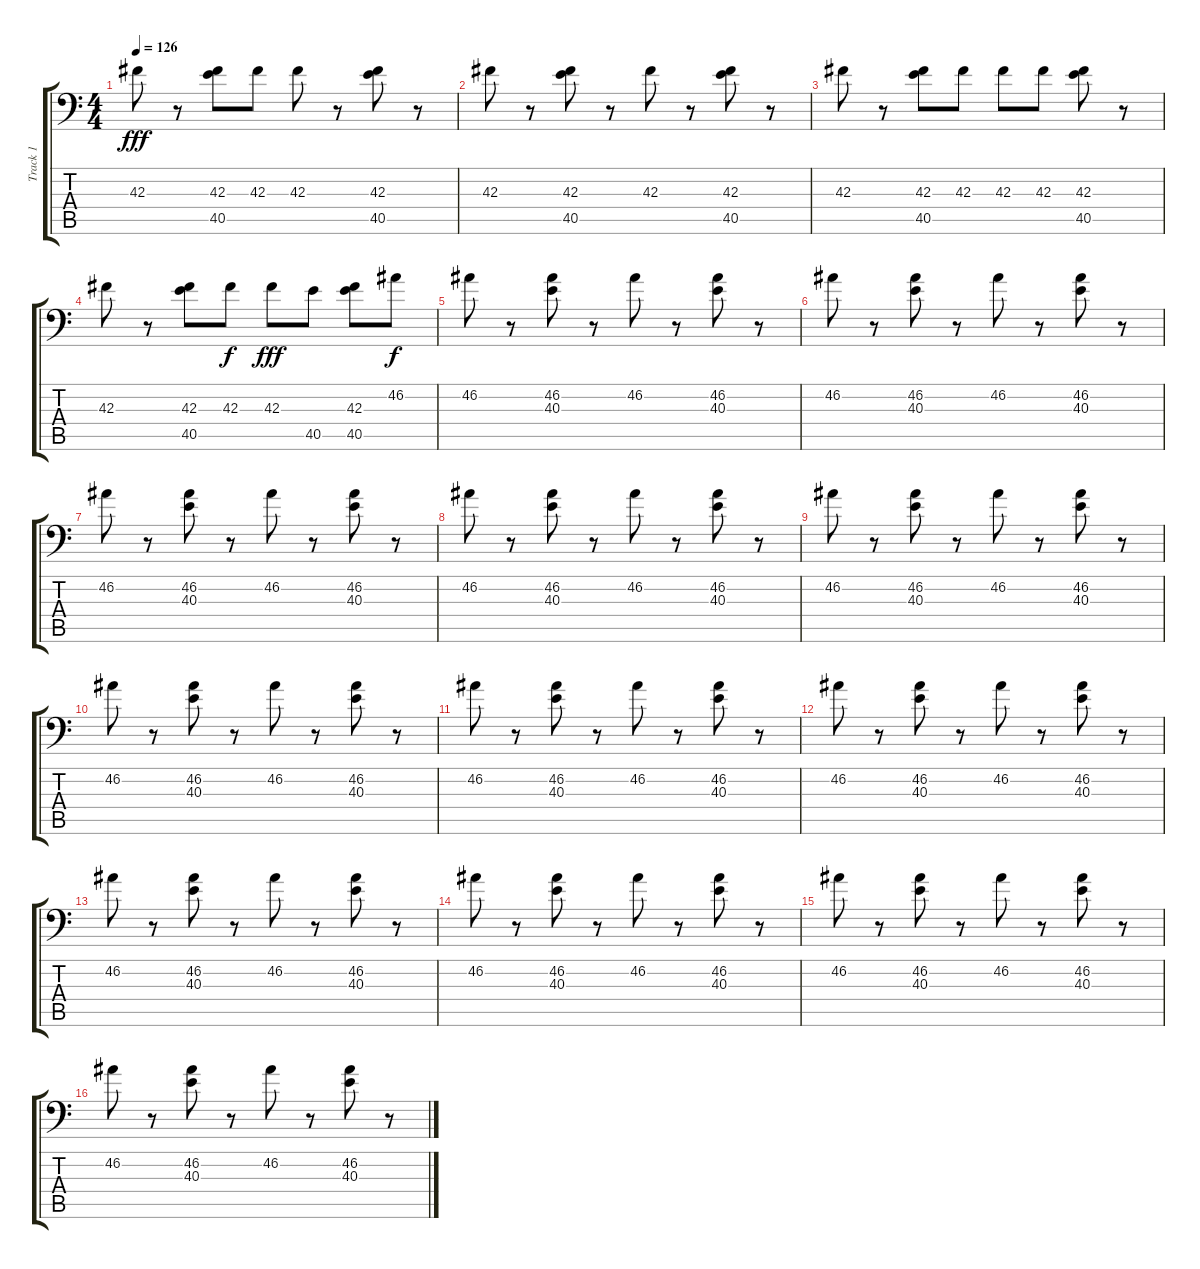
\track ("Track 1" "Track 1") {instrument acousticgrandpiano}
\staff {score tabs}
\tuning (C-1 C-1 C-1 C-1 C-1 C-1) {hide}
\ts (4 4)
\tempo 126
\clef f4
\ks c
42.3.8{dy fff} r.8 (42.3 40.5).8 42.3.8 42.3.8 r.8 (42.3 40.5).8 r.8 |
42.3.8 r.8 (42.3 40.5).8 r.8 42.3.8 r.8 (42.3 40.5).8 r.8 |
42.3.8 r.8 (42.3 40.5).8 42.3.8 42.3.8 42.3.8 (42.3 40.5).8 r.8 |
42.3.8 r.8 (42.3 40.5).8 42.3.8{dy f} 42.3.8{dy fff} 40.5.8 (42.3 40.5).8 46.2.8{dy f} |
46.2.8 r.8 (46.2 40.3).8 r.8 46.2.8 r.8 (46.2 40.3).8 r.8 |
46.2.8 r.8 (46.2 40.3).8 r.8 46.2.8 r.8 (46.2 40.3).8 r.8 |
46.2.8 r.8 (46.2 40.3).8 r.8 46.2.8 r.8 (46.2 40.3).8 r.8 |
46.2.8 r.8 (46.2 40.3).8 r.8 46.2.8 r.8 (46.2 40.3).8 r.8 |
46.2.8 r.8 (46.2 40.3).8 r.8 46.2.8 r.8 (46.2 40.3).8 r.8 |
46.2.8 r.8 (46.2 40.3).8 r.8 46.2.8 r.8 (46.2 40.3).8 r.8 |
46.2.8 r.8 (46.2 40.3).8 r.8 46.2.8 r.8 (46.2 40.3).8 r.8 |
46.2.8 r.8 (46.2 40.3).8 r.8 46.2.8 r.8 (46.2 40.3).8 r.8 |
46.2.8 r.8 (46.2 40.3).8 r.8 46.2.8 r.8 (46.2 40.3).8 r.8 |
46.2.8 r.8 (46.2 40.3).8 r.8 46.2.8 r.8 (46.2 40.3).8 r.8 |
46.2.8 r.8 (46.2 40.3).8 r.8 46.2.8 r.8 (46.2 40.3).8 r.8 |
46.2.8 r.8 (46.2 40.3).8 r.8 46.2.8 r.8 (46.2 40.3).8 r.8
